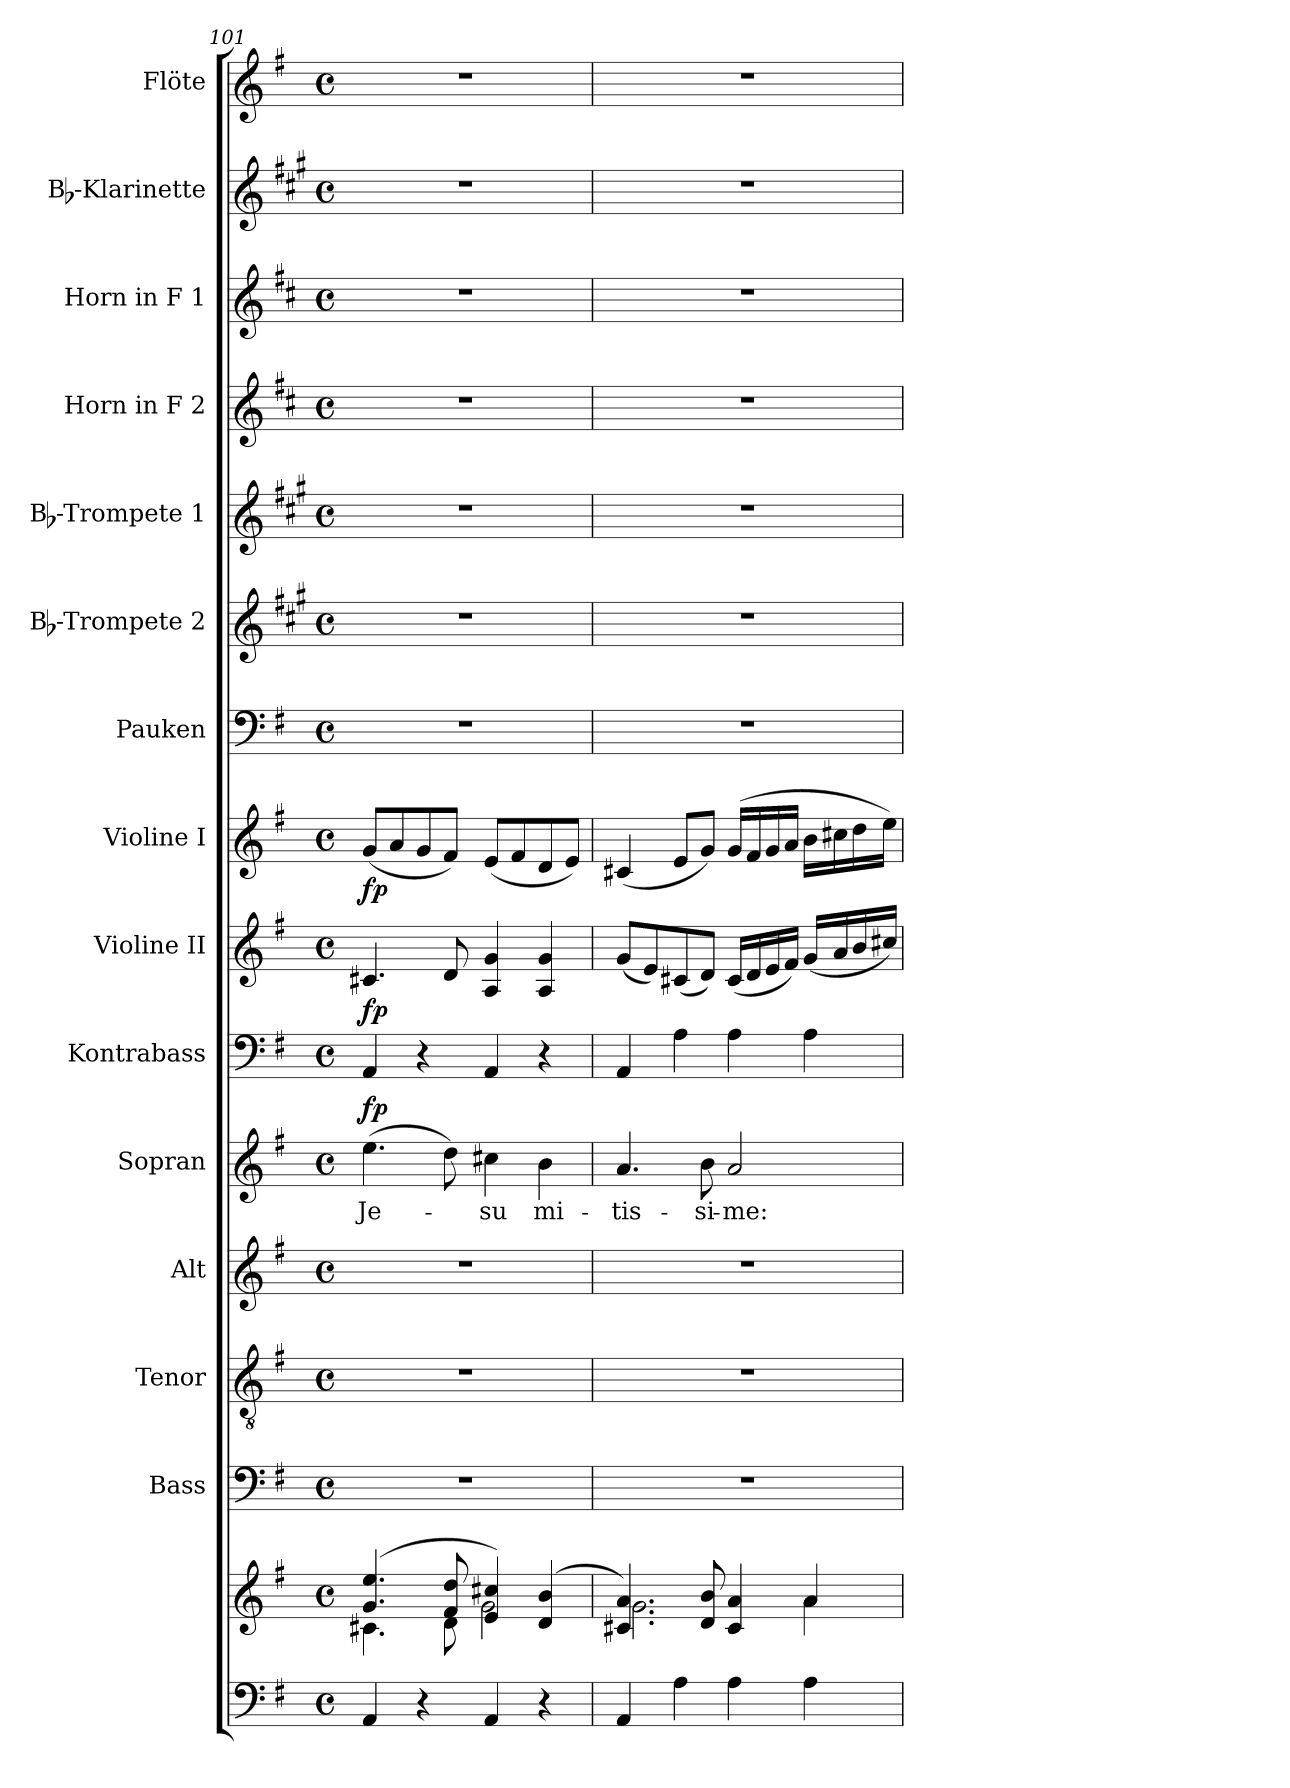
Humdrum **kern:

**kern	**kern	**kern	**kern	**kern	**kern	**text	**dynam	**kern	**kern	**dynam	**kern	**dynam	**kern	**kern	**kern	**kern	**kern	**kern	**kern
*part15	*part15	*part14	*part13	*part12	*part11	*part11	*part11	*part10	*part9	*part9	*part8	*part8	*part7	*part6	*part5	*part4	*part3	*part2	*part1
*staff16	*staff15	*staff14	*staff13	*staff12	*staff11	*staff11	*staff11	*staff10	*staff9	*staff9	*staff8	*staff8	*staff7	*staff6	*staff5	*staff4	*staff3	*staff2	*staff1
*	*	*I"Bass	*I"Tenor	*I"Alt	*I"Sopran	*	*	*I"Kontrabass	*I"Violine II	*	*I"Violine I	*	*I"Pauken	*I"Bb-Trompete 2	*I"Bb-Trompete 1	*I"Horn in F 2	*I"Horn in F 1	*I"Bb-Klarinette	*I"Flöte
*	*	*I'B.	*I'T.	*I'A.	*I'S.	*	*	*I'Kb.	*I'Vl. II	*	*I'Vl. I	*	*I'Pk.	*I'Bb Trp. 2	*I'Bb Trp. 1	*	*	*I'Bb Kl.	*I'Fl.
*clefF4	*clefG2	*clefF4	*clefGv2	*clefG2	*clefG2	*	*	*clefF4	*clefG2	*	*clefG2	*	*clefF4	*clefG2	*clefG2	*clefG2	*clefG2	*clefG2	*clefG2
*	*	*	*	*	*	*	*	*ITrd7c12	*	*	*	*	*	*ITrd1c2	*ITrd1c2	*ITrd4c7	*ITrd4c7	*ITrd1c2	*
*k[f#]	*k[f#]	*k[f#]	*k[f#]	*k[f#]	*k[f#]	*	*	*k[f#]	*k[f#]	*	*k[f#]	*	*k[f#]	*k[f#]	*k[f#]	*k[f#]	*k[f#]	*k[f#]	*k[f#]
*G:	*G:	*G:	*G:	*G:	*G:	*	*	*G:	*G:	*	*G:	*	*G:	*G:	*G:	*G:	*G:	*G:	*G:
*M4/4	*M4/4	*M4/4	*M4/4	*M4/4	*M4/4	*	*	*M4/4	*M4/4	*	*M4/4	*	*M4/4	*M4/4	*M4/4	*M4/4	*M4/4	*M4/4	*M4/4
*met(c)	*met(c)	*met(c)	*met(c)	*met(c)	*met(c)	*	*	*met(c)	*met(c)	*	*met(c)	*	*met(c)	*met(c)	*met(c)	*met(c)	*met(c)	*met(c)	*met(c)
=101	=101	=101	=101	=101	=101	=101	=101	=101	=101	=101	=101	=101	=101	=101	=101	=101	=101	=101	=101
*	*^	*	*	*	*	*	*	*	*	*	*	*	*	*	*	*	*	*	*
!	!	!	!	!	!	!	!LO:LY:b	!LO:DY:a	!	!	!LO:DY:b	!	!LO:DY:b	!	!	!	!	!	!	!
4AA/	(4.g/ 4.ee/	4.c#X\	1r	1r	1r	(>4.ee\	Je-	fp	4AAA/	4.c#X/	fp	(<8g/L	fp	1r	1r	1r	1r	1r	1r	1r
.	.	.	.	.	.	.	.	.	.	.	.	8a/	.	.	.	.	.	.	.	.
4r	.	.	.	.	.	.	.	.	4r	.	.	8g/	.	.	.	.	.	.	.	.
.	8f#/ 8dd/	8d\	.	.	.	8dd\)	.	.	.	8d/	.	8f#/J)	.	.	.	.	.	.	.	.
!	!	!	!	!	!	!	!LO:LY:b	!	!	!	!	!	!	!	!	!	!	!	!	!
4AA/	4e/ 4cc#X/)	2g\	.	.	.	4cc#X\	-su	.	4AAA/	4A/ 4g/	.	(<8e/L	.	.	.	.	.	.	.	.
.	.	.	.	.	.	.	.	.	.	.	.	8f#/	.	.	.	.	.	.	.	.
!	!	!	!	!	!	!	!LO:LY:b	!	!	!	!	!	!	!	!	!	!	!	!	!
4r	(<4d/ 4b/	.	.	.	.	4b\	mi-	.	4r	4A/ 4g/	.	8d/	.	.	.	.	.	.	.	.
.	.	.	.	.	.	.	.	.	.	.	.	8e/J)	.	.	.	.	.	.	.	.
=102	=102	=102	=102	=102	=102	=102	=102	=102	=102	=102	=102	=102	=102	=102	=102	=102	=102	=102	=102	=102
!	!	!	!	!	!	!	!LO:LY:b	!	!	!	!	!	!	!	!	!	!	!	!	!
4AA/	4.c#X/ 4.a/)	2.g\	1r	1r	1r	4.a/	-tis-	.	4AAA/	(<8g/L	.	(<4c#X/	.	1r	1r	1r	1r	1r	1r	1r
.	.	.	.	.	.	.	.	.	.	8e/)	.	.	.	.	.	.	.	.	.	.
4A\	.	.	.	.	.	.	.	.	4AA\	(<8c#X/	.	8e/L	.	.	.	.	.	.	.	.
!	!	!	!	!	!	!	!LO:LY:b	!	!	!	!	!	!	!	!	!	!	!	!	!
.	8d/ 8b/	.	.	.	.	8b\	-si-	.	.	8d/J)	.	8g/J)	.	.	.	.	.	.	.	.
!	!	!	!	!	!	!	!LO:LY:b	!	!	!	!	!	!	!	!	!	!	!	!	!
4A\	4c#/ 4a/	.	.	.	.	2a/	-me:	.	4AA\	(<16c#/LL	.	(>16g/LL	.	.	.	.	.	.	.	.
.	.	.	.	.	.	.	.	.	.	16d/	.	16f#/	.	.	.	.	.	.	.	.
.	.	.	.	.	.	.	.	.	.	16e/	.	16g/	.	.	.	.	.	.	.	.
.	.	.	.	.	.	.	.	.	.	16f#/JJ)	.	16a/JJ	.	.	.	.	.	.	.	.
4A\	4a/	4a\	.	.	.	.	.	.	4AA\	(<16g/LL	.	16b\LL	.	.	.	.	.	.	.	.
.	.	.	.	.	.	.	.	.	.	16a/	.	16cc#X\	.	.	.	.	.	.	.	.
.	.	.	.	.	.	.	.	.	.	16b/	.	16dd\	.	.	.	.	.	.	.	.
.	.	.	.	.	.	.	.	.	.	16cc#X/JJ)	.	16ee\JJ)	.	.	.	.	.	.	.	.
*	*v	*v	*	*	*	*	*	*	*	*	*	*	*	*	*	*	*	*	*	*
=	=	=	=	=	=	=	=	=	=	=	=	=	=	=	=	=	=	=	=
*-	*-	*-	*-	*-	*-	*-	*-	*-	*-	*-	*-	*-	*-	*-	*-	*-	*-	*-	*-
